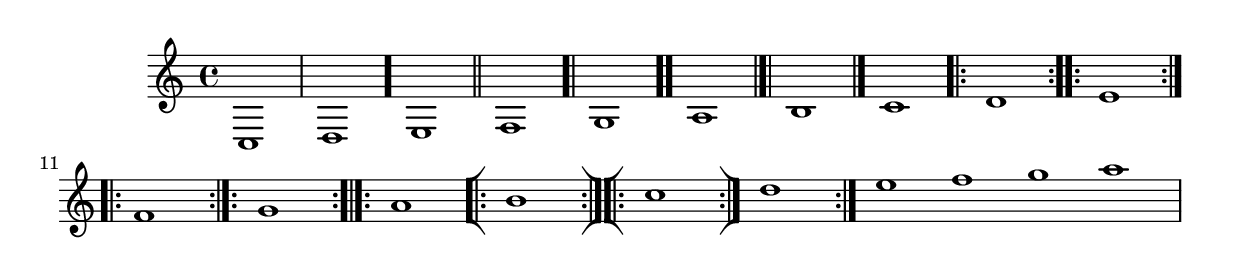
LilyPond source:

\version "2.18.2"

"//music" = \relative c {
  << \new Voice = "voice1" {
    c1 \bar "|" d \bar "." e \bar "||" f \bar ".|"
    g \bar ".." a \bar "|.|" b \bar "|."

    c \bar ".|:" d \bar ":..:" e \bar ":|.|:" f \bar ":|.:"
    g \bar ":.|.:" a \bar "[|:" b \bar ":|][|:"
    c \bar ":|]" d \bar ":|." e \bar ":|:" f \bar ":|" g \bar "" a
  } >>
}

\book {
  \header {
  }

  \bookpart { 
    \score {
      <<
      \new Staff = Staff \with { }
      \context Staff = Staff {
        \"//music"
      }
      >>
    }
  }
}
